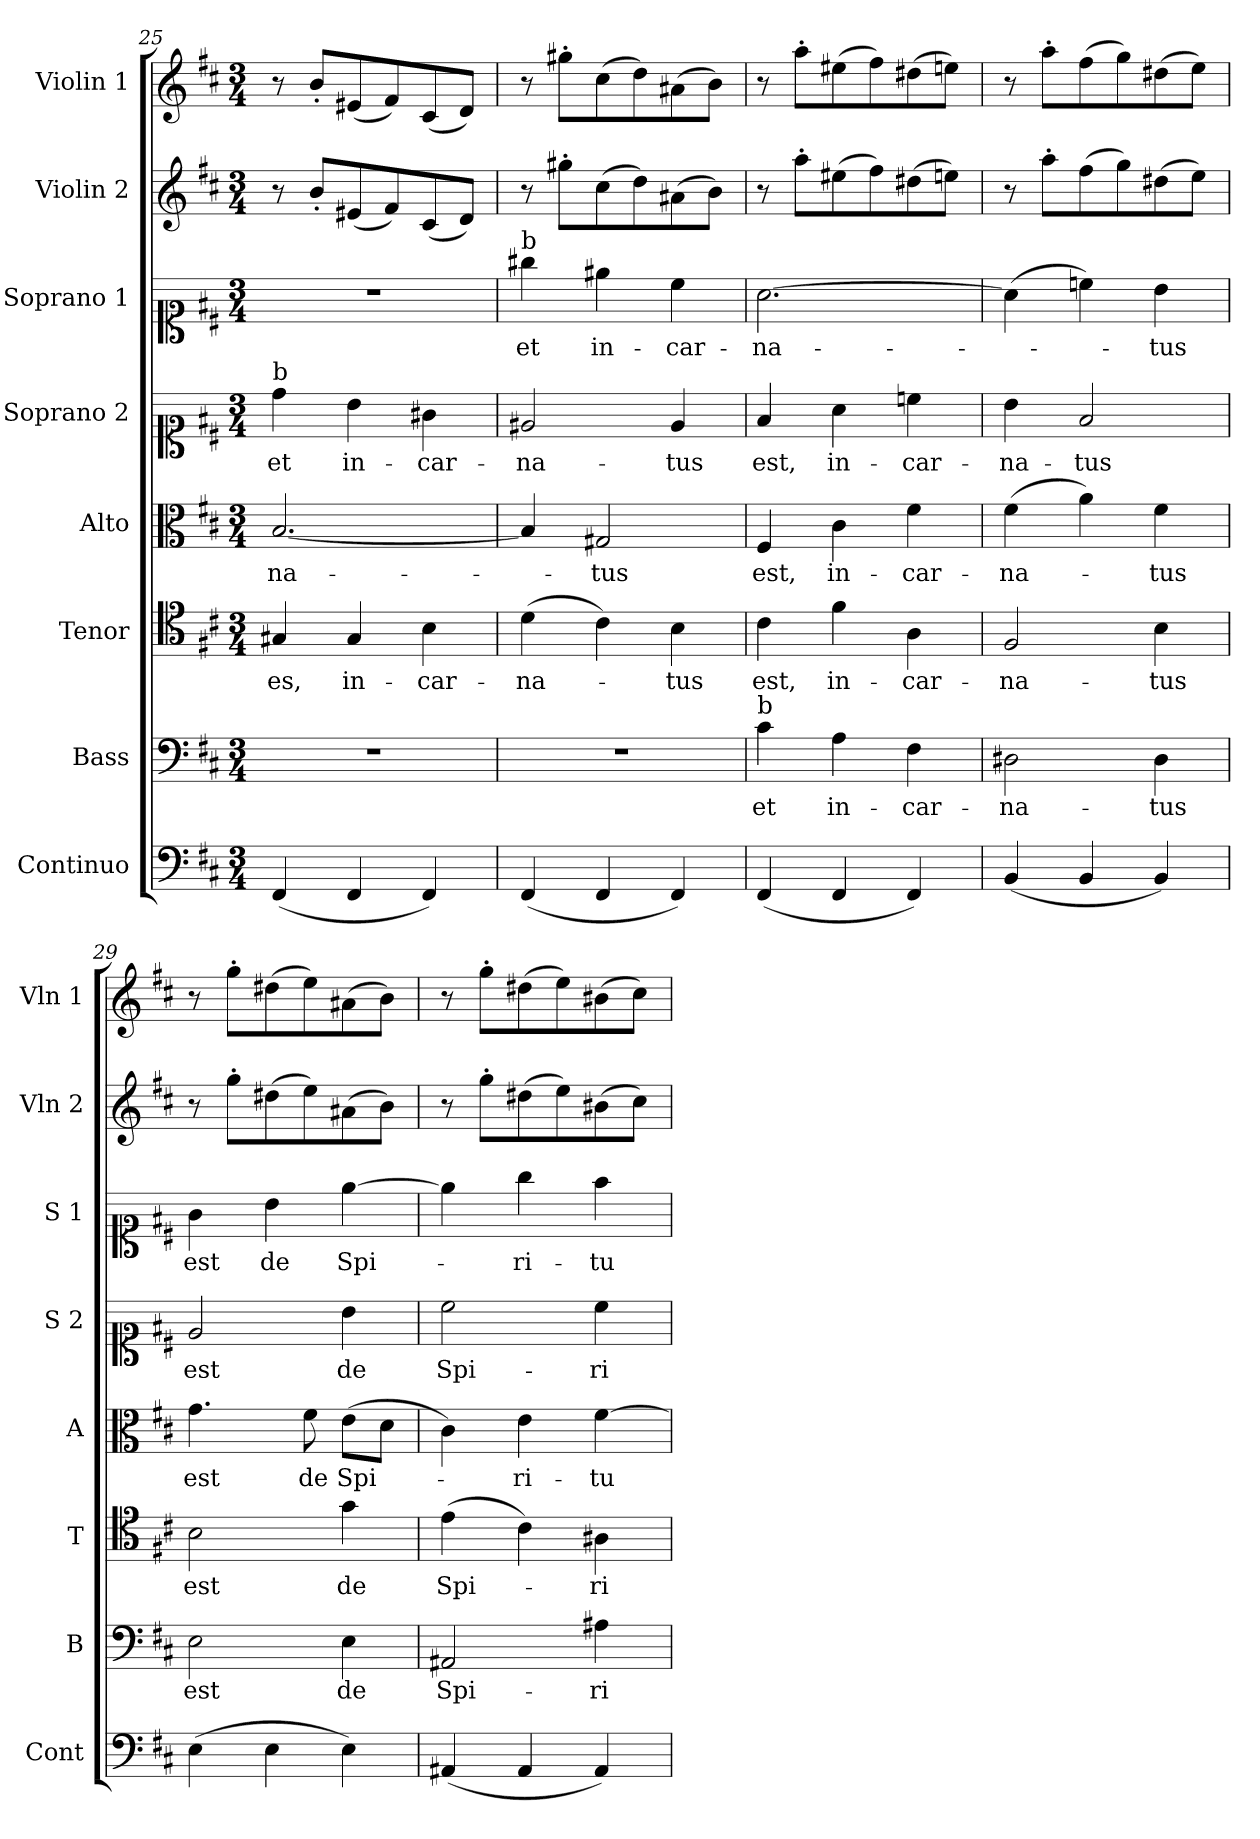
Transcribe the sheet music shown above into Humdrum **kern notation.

**kern	**kern	**text	**kern	**text	**kern	**text	**kern	**text	**kern	**text	**kern	**kern
*part8	*part7	*part7	*part6	*part6	*part5	*part5	*part4	*part4	*part3	*part3	*part2	*part1
*staff8	*staff7	*staff7	*staff6	*staff6	*staff5	*staff5	*staff4	*staff4	*staff3	*staff3	*staff2	*staff1
*I"Continuo	*I"Bass	*	*I"Tenor	*	*I"Alto	*	*I"Soprano 2	*	*I"Soprano 1	*	*I"Violin 2	*I"Violin 1
*I'Cont	*I'B	*	*I'T	*	*I'A	*	*I'S 2	*	*I'S 1	*	*I'Vln 2	*I'Vln 1
*clefF4	*clefF4	*	*clefC4	*	*clefC3	*	*clefC1	*	*clefC1	*	*clefG2	*clefG2
*k[f#c#]	*k[f#c#]	*	*k[f#c#]	*	*k[f#c#]	*	*k[f#c#]	*	*k[f#c#]	*	*k[f#c#]	*k[f#c#]
*M3/4	*M3/4	*	*M3/4	*	*M3/4	*	*M3/4	*	*M3/4	*	*M3/4	*M3/4
=25	=25	=25	=25	=25	=25	=25	=25	=25	=25	=25	=25	=25
!	!	!	!	!	!	!	!LO:TX:a:t=b	!	!	!	!	!
!	!	!	!	!LO:LY:b	!	!LO:LY:b	!	!LO:LY:b	!	!	!	!
(4FF#/	2.r	.	4G#X/	es,	[2.B/	-na-	4dd\	et	2.r	.	8r	8r
.	.	.	.	.	.	.	.	.	.	.	8b'/L	8b'/L
!	!	!	!	!LO:LY:b	!	!	!	!LO:LY:b	!	!	!	!
4FF#/	.	.	4G#/	in-	.	.	4b\	in-	.	.	(8e#X/	(8e#X/
.	.	.	.	.	.	.	.	.	.	.	8f#/)	8f#/)
!	!	!	!	!LO:LY:b	!	!	!	!LO:LY:b	!	!	!	!
4FF#/)	.	.	4B\	-car-	.	.	4g#X\	-car-	.	.	(8c#/	(8c#/
.	.	.	.	.	.	.	.	.	.	.	8d/J)	8d/J)
!!LO:LB:g=z
=26	=26	=26	=26	=26	=26	=26	=26	=26	=26	=26	=26	=26
!	!	!	!	!	!	!	!	!	!LO:TX:a:t=b	!	!	!
!	!	!	!	!LO:LY:b	!	!	!	!LO:LY:b	!	!LO:LY:b	!	!
(4FF#/	2.r	.	(4d\	-na-	4B/]	.	2e#X/	-na-	4gg#X\	et	8r	8r
.	.	.	.	.	.	.	.	.	.	.	8gg#X'\L	8gg#X'\L
!	!	!	!	!	!	!LO:LY:b	!	!	!	!LO:LY:b	!	!
4FF#/	.	.	4c#\)	.	2G#X/	-tus	.	.	4ee#X\	in-	(8cc#\	(8cc#\
.	.	.	.	.	.	.	.	.	.	.	8dd\)	8dd\)
!	!	!	!	!LO:LY:b	!	!	!	!LO:LY:b	!	!LO:LY:b	!	!
4FF#/)	.	.	4B\	-tus	.	.	4e#/	-tus	4cc#\	-car-	(8a#X\	(8a#X\
.	.	.	.	.	.	.	.	.	.	.	8b\J)	8b\J)
=27	=27	=27	=27	=27	=27	=27	=27	=27	=27	=27	=27	=27
!	!LO:TX:a:t=b	!	!	!	!	!	!	!	!	!	!	!
!	!	!LO:LY:b	!	!LO:LY:b	!	!LO:LY:b	!	!LO:LY:b	!	!LO:LY:b	!	!
(4FF#/	4c#\	et	4c#\	est,	4F#/	est,	4f#/	est,	[2.a\	-na-	8r	8r
.	.	.	.	.	.	.	.	.	.	.	8aa'\L	8aa'\L
!	!	!LO:LY:b	!	!LO:LY:b	!	!LO:LY:b	!	!LO:LY:b	!	!	!	!
4FF#/	4A\	in-	4f#\	in-	4c#\	in-	4a\	in-	.	.	(8ee#X\	(8ee#X\
.	.	.	.	.	.	.	.	.	.	.	8ff#\)	8ff#\)
!	!	!LO:LY:b	!	!LO:LY:b	!	!LO:LY:b	!	!LO:LY:b	!	!	!	!
4FF#/)	4F#\	-car-	4A\	-car-	4f#\	-car-	4ccn\	-car-	.	.	(8dd#X\	(8dd#X\
.	.	.	.	.	.	.	.	.	.	.	8een\J)	8een\J)
=28	=28	=28	=28	=28	=28	=28	=28	=28	=28	=28	=28	=28
!	!	!LO:LY:b	!	!LO:LY:b	!	!LO:LY:b	!	!LO:LY:b	!	!	!	!
(4BB/	2D#X\	-na-	2F#/	-na-	(4f#\	-na-	4b\	-na-	(4a\]	.	8r	8r
.	.	.	.	.	.	.	.	.	.	.	8aa'\L	8aa'\L
!	!	!	!	!	!	!	!	!LO:LY:b	!	!	!	!
4BB/	.	.	.	.	4a\)	.	2f#/	-tus	4ccn\)	.	(8ff#\	(8ff#\
.	.	.	.	.	.	.	.	.	.	.	8gg\)	8gg\)
!	!	!LO:LY:b	!	!LO:LY:b	!	!LO:LY:b	!	!	!	!LO:LY:b	!	!
4BB/)	4D#\	-tus	4B\	-tus	4f#\	-tus	.	.	4b\	-tus	(8dd#X\	(8dd#X\
.	.	.	.	.	.	.	.	.	.	.	8ee\J)	8ee\J)
=29	=29	=29	=29	=29	=29	=29	=29	=29	=29	=29	=29	=29
!	!	!LO:LY:b	!	!LO:LY:b	!	!LO:LY:b	!	!LO:LY:b	!	!LO:LY:b	!	!
(4E\	2E\	est	2B\	est	4.g\	est	2e/	est	4g\	est	8r	8r
.	.	.	.	.	.	.	.	.	.	.	8gg'\L	8gg'\L
!	!	!	!	!	!	!	!	!	!	!LO:LY:b	!	!
4E\	.	.	.	.	.	.	.	.	4b\	de	(8dd#X\	(8dd#X\
!	!	!	!	!	!	!LO:LY:b	!	!	!	!	!	!
.	.	.	.	.	8f#\	de	.	.	.	.	8ee\)	8ee\)
!	!	!LO:LY:b	!	!LO:LY:b	!	!LO:LY:b	!	!LO:LY:b	!	!LO:LY:b	!	!
4E\)	4E\	de	4g\	de	(8e\L	Spi-	4b\	de	[4ee\	Spi-	(8a#X\	(8a#X\
.	.	.	.	.	8d\J	.	.	.	.	.	8b\J)	8b\J)
=30	=30	=30	=30	=30	=30	=30	=30	=30	=30	=30	=30	=30
!	!	!LO:LY:b	!	!LO:LY:b	!	!	!	!LO:LY:b	!	!	!	!
(4AA#X/	2AA#X/	Spi-	(4e\	Spi-	4c#\)	.	2cc#\	Spi-	4ee\]	.	8r	8r
.	.	.	.	.	.	.	.	.	.	.	8gg'\L	8gg'\L
!	!	!	!	!	!	!LO:LY:b	!	!	!	!LO:LY:b	!	!
4AA#/	.	.	4c#\)	.	4e\	-ri-	.	.	4gg\	-ri-	(8dd#X\	(8dd#X\
.	.	.	.	.	.	.	.	.	.	.	8ee\)	8ee\)
!	!	!LO:LY:b	!	!LO:LY:b	!	!LO:LY:b	!	!LO:LY:b	!	!LO:LY:b	!	!
4AA#/)	4A#X\	-ri-	4A#X\	-ri-	[4f#\	-tu	4cc#\	-ri-	4ff#\	-tu	(8b#X\	(8b#X\
.	.	.	.	.	.	.	.	.	.	.	8cc#\J)	8cc#\J)
=	=	=	=	=	=	=	=	=	=	=	=	=
*-	*-	*-	*-	*-	*-	*-	*-	*-	*-	*-	*-	*-
